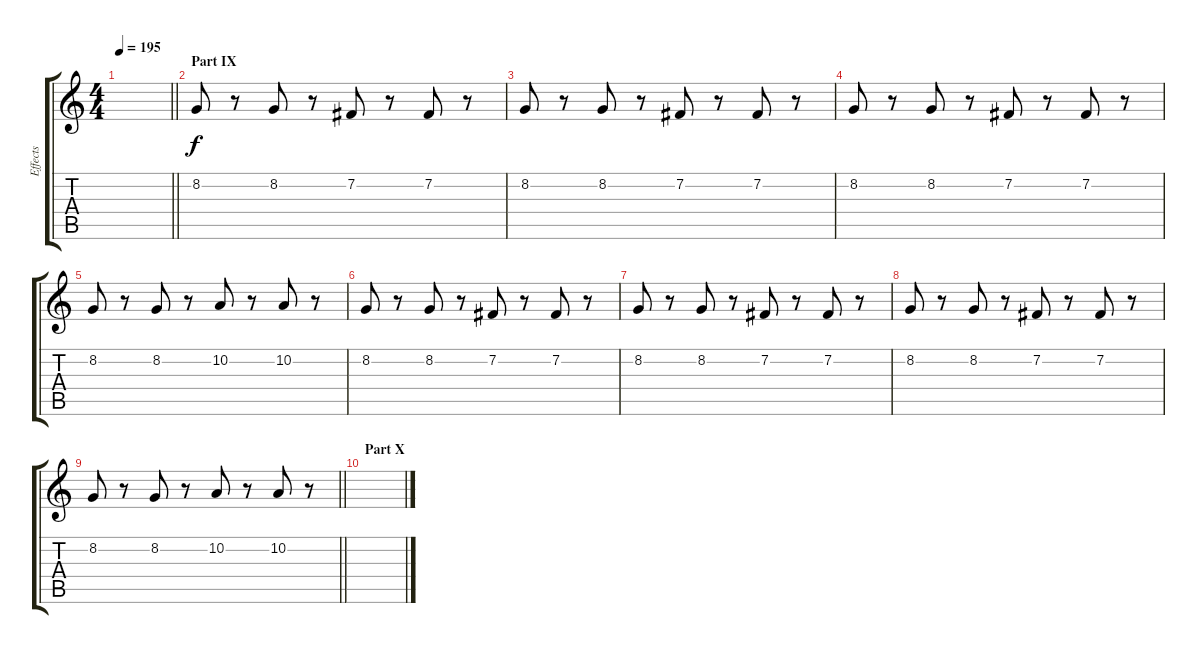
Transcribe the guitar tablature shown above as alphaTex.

\track ("Effects" "Effects") {instrument pad8sweep}
\staff {score tabs}
\tuning (E4 B3 G3 D3 A2 E2) {hide}
\ts (4 4)
\tempo 195
\clef g2
\barLineRight lightlight
\ks c
|
\section ("" "Part IX")
8.2.8 r.8 8.2.8 r.8 7.2.8 r.8 7.2.8 r.8 |
8.2.8 r.8 8.2.8 r.8 7.2.8 r.8 7.2.8 r.8 |
8.2.8 r.8 8.2.8 r.8 7.2.8 r.8 7.2.8 r.8 |
8.2.8 r.8 8.2.8 r.8 10.2.8 r.8 10.2.8 r.8 |
8.2.8 r.8 8.2.8 r.8 7.2.8 r.8 7.2.8 r.8 |
8.2.8 r.8 8.2.8 r.8 7.2.8 r.8 7.2.8 r.8 |
8.2.8 r.8 8.2.8 r.8 7.2.8 r.8 7.2.8 r.8 |
\barLineRight lightlight
8.2.8 r.8 8.2.8 r.8 10.2.8 r.8 10.2.8 r.8 |
\section ("" "Part X")
